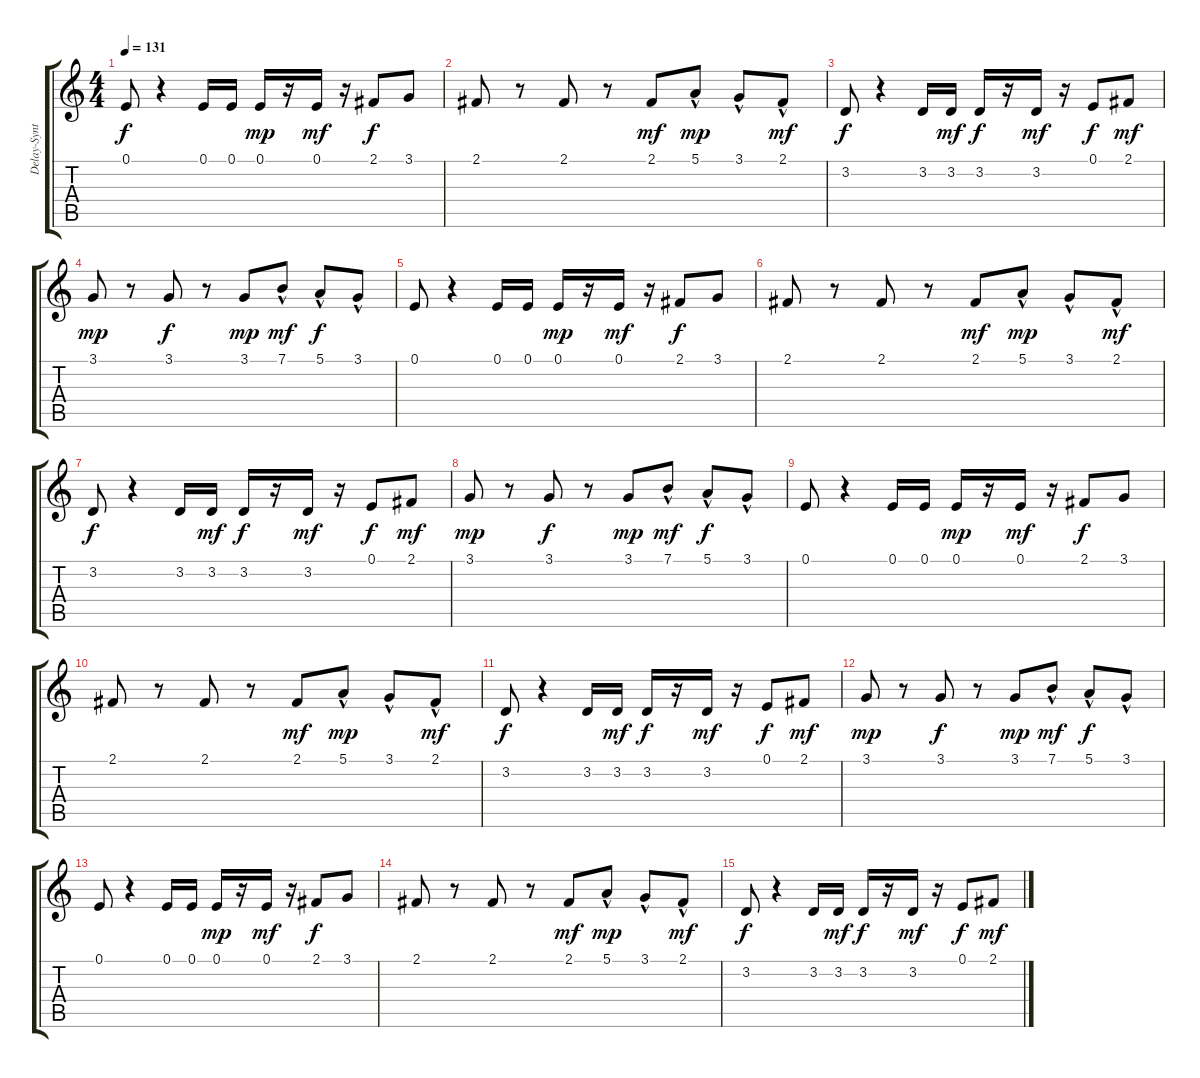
\track ("Delay-Synth" "Delay-Synt") {instrument lead2sawtooth}
\staff {score tabs}
\tuning (E4 B3 G3 D3 A2 E2) {hide}
\ts (4 4)
\tempo 131
\clef g2
\ks c
0.1.8{dy f} r.4 0.1.16 0.1.16 0.1.16{dy mp} r.16 0.1.16{dy mf} r.16 2.1.8{dy f} 3.1.8 |
2.1.8 r.8 2.1.8 r.8 2.1.8{dy mf} 5.1{hac}.8{dy mp} 3.1{hac}.8 2.1{hac}.8{dy mf} |
3.2.8{dy f} r.4 3.2.16 3.2.16{dy mf} 3.2.16{dy f} r.16 3.2.16{dy mf} r.16 0.1.8{dy f} 2.1.8{dy mf} |
3.1.8{dy mp} r.8 3.1.8{dy f} r.8 3.1.8{dy mp} 7.1{hac}.8{dy mf} 5.1{hac}.8{dy f} 3.1{hac}.8 |
0.1.8 r.4 0.1.16 0.1.16 0.1.16{dy mp} r.16 0.1.16{dy mf} r.16 2.1.8{dy f} 3.1.8 |
2.1.8 r.8 2.1.8 r.8 2.1.8{dy mf} 5.1{hac}.8{dy mp} 3.1{hac}.8 2.1{hac}.8{dy mf} |
3.2.8{dy f} r.4 3.2.16 3.2.16{dy mf} 3.2.16{dy f} r.16 3.2.16{dy mf} r.16 0.1.8{dy f} 2.1.8{dy mf} |
3.1.8{dy mp} r.8 3.1.8{dy f} r.8 3.1.8{dy mp} 7.1{hac}.8{dy mf} 5.1{hac}.8{dy f} 3.1{hac}.8 |
0.1.8 r.4 0.1.16 0.1.16 0.1.16{dy mp} r.16 0.1.16{dy mf} r.16 2.1.8{dy f} 3.1.8 |
2.1.8 r.8 2.1.8 r.8 2.1.8{dy mf} 5.1{hac}.8{dy mp} 3.1{hac}.8 2.1{hac}.8{dy mf} |
3.2.8{dy f} r.4 3.2.16 3.2.16{dy mf} 3.2.16{dy f} r.16 3.2.16{dy mf} r.16 0.1.8{dy f} 2.1.8{dy mf} |
3.1.8{dy mp} r.8 3.1.8{dy f} r.8 3.1.8{dy mp} 7.1{hac}.8{dy mf} 5.1{hac}.8{dy f} 3.1{hac}.8 |
0.1.8 r.4 0.1.16 0.1.16 0.1.16{dy mp} r.16 0.1.16{dy mf} r.16 2.1.8{dy f} 3.1.8 |
2.1.8 r.8 2.1.8 r.8 2.1.8{dy mf} 5.1{hac}.8{dy mp} 3.1{hac}.8 2.1{hac}.8{dy mf} |
3.2.8{dy f} r.4 3.2.16 3.2.16{dy mf} 3.2.16{dy f} r.16 3.2.16{dy mf} r.16 0.1.8{dy f} 2.1.8{dy mf}
